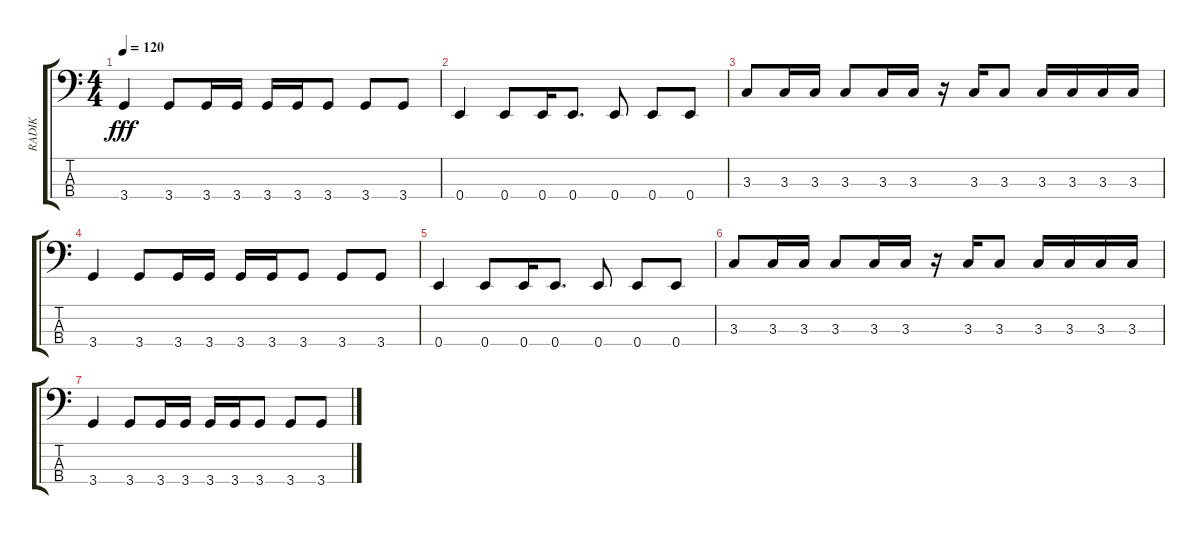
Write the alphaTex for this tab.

\track ("RADIK" "RADIK") {instrument electricbasspick}
\staff {score tabs}
\tuning (G2 D2 A1 E1) {hide}
\ts (4 4)
\tempo 120
\clef f4
\ks c
3.4.4{dy fff} 3.4.8 3.4.16 3.4.16 3.4.16 3.4.16 3.4.8 3.4.8 3.4.8 |
0.4.4 0.4.8 0.4.16 0.4.8{d} 0.4.8 0.4.8 0.4.8 |
3.3.8 3.3.16 3.3.16 3.3.8 3.3.16 3.3.16 r.16 3.3.16 3.3.8 3.3.16 3.3.16 3.3.16 3.3.16 |
3.4.4 3.4.8 3.4.16 3.4.16 3.4.16 3.4.16 3.4.8 3.4.8 3.4.8 |
0.4.4 0.4.8 0.4.16 0.4.8{d} 0.4.8 0.4.8 0.4.8 |
3.3.8 3.3.16 3.3.16 3.3.8 3.3.16 3.3.16 r.16 3.3.16 3.3.8 3.3.16 3.3.16 3.3.16 3.3.16 |
3.4.4 3.4.8 3.4.16 3.4.16 3.4.16 3.4.16 3.4.8 3.4.8 3.4.8
